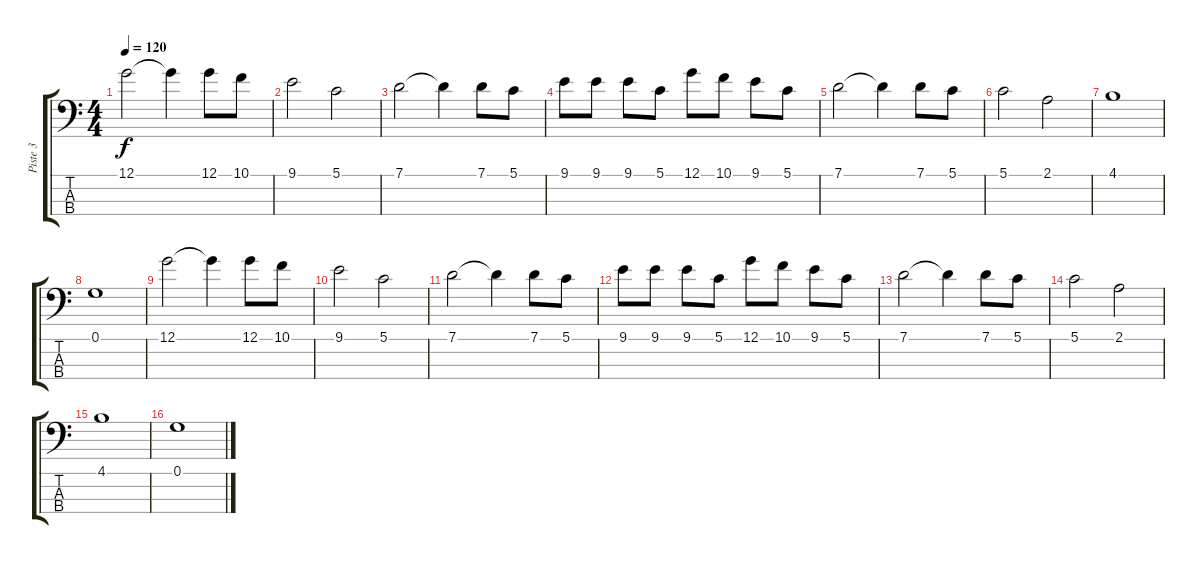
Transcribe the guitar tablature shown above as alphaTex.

\track ("Piste 3" "Piste 3") {instrument electricbassfinger}
\staff {score tabs}
\tuning (G2 D2 A1 E1) {hide}
\ts (4 4)
\tempo 120
\clef f4
\ks c
12.1.2{dy f} 12.1{t}.4 12.1.8 10.1.8 |
9.1.2 5.1.2 |
7.1.2 7.1{t}.4 7.1.8 5.1.8 |
9.1.8 9.1.8 9.1.8 5.1.8 12.1.8 10.1.8 9.1.8 5.1.8 |
7.1.2 7.1{t}.4 7.1.8 5.1.8 |
5.1.2 2.1.2 |
4.1.1 |
0.1.1 |
12.1.2 12.1{t}.4 12.1.8 10.1.8 |
9.1.2 5.1.2 |
7.1.2 7.1{t}.4 7.1.8 5.1.8 |
9.1.8 9.1.8 9.1.8 5.1.8 12.1.8 10.1.8 9.1.8 5.1.8 |
7.1.2 7.1{t}.4 7.1.8 5.1.8 |
5.1.2 2.1.2 |
4.1.1 |
0.1.1
